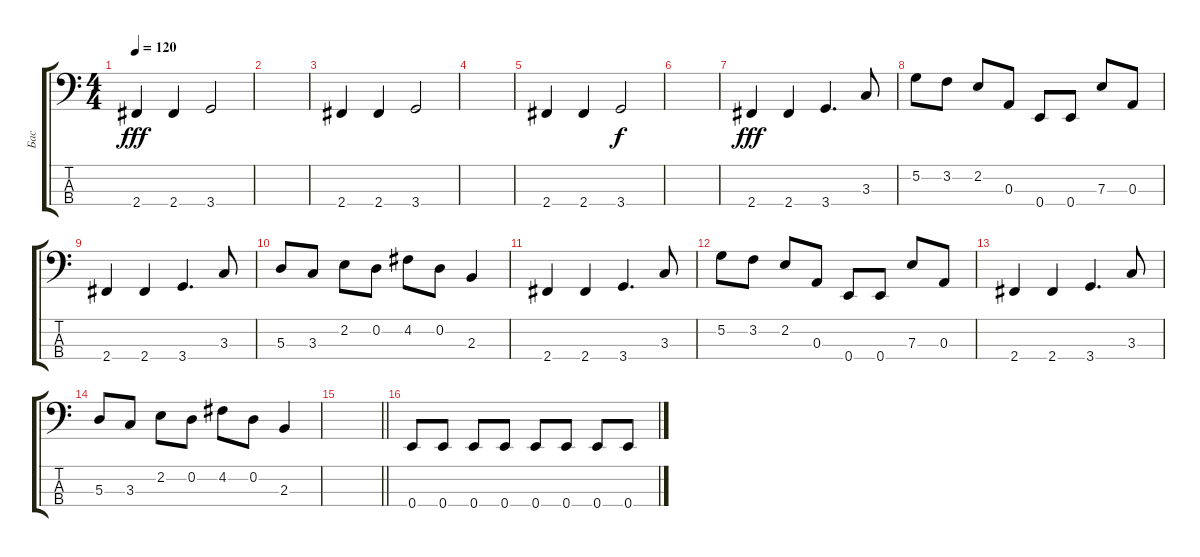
\track ("Бас" "Бас") {instrument electricbassfinger}
\staff {score tabs}
\tuning (G2 D2 A1 E1) {hide}
\ts (4 4)
\tempo 120
\clef f4
\ks c
2.4.4{dy fff} 2.4.4 3.4.2 |
|
2.4.4 2.4.4 3.4.2 |
|
2.4.4 2.4.4 3.4.2{dy f} |
|
2.4.4{dy fff} 2.4.4 3.4.4{d} 3.3.8 |
5.2.8 3.2.8 2.2.8 0.3.8 0.4.8 0.4.8 7.3.8 0.3.8 |
2.4.4 2.4.4 3.4.4{d} 3.3.8 |
5.3.8 3.3.8 2.2.8 0.2.8 4.2.8 0.2.8 2.3.4 |
2.4.4 2.4.4 3.4.4{d} 3.3.8 |
5.2.8 3.2.8 2.2.8 0.3.8 0.4.8 0.4.8 7.3.8 0.3.8 |
2.4.4 2.4.4 3.4.4{d} 3.3.8 |
5.3.8 3.3.8 2.2.8 0.2.8 4.2.8 0.2.8 2.3.4 |
\barLineRight lightlight
|
0.4.8 0.4.8 0.4.8 0.4.8 0.4.8 0.4.8 0.4.8 0.4.8
